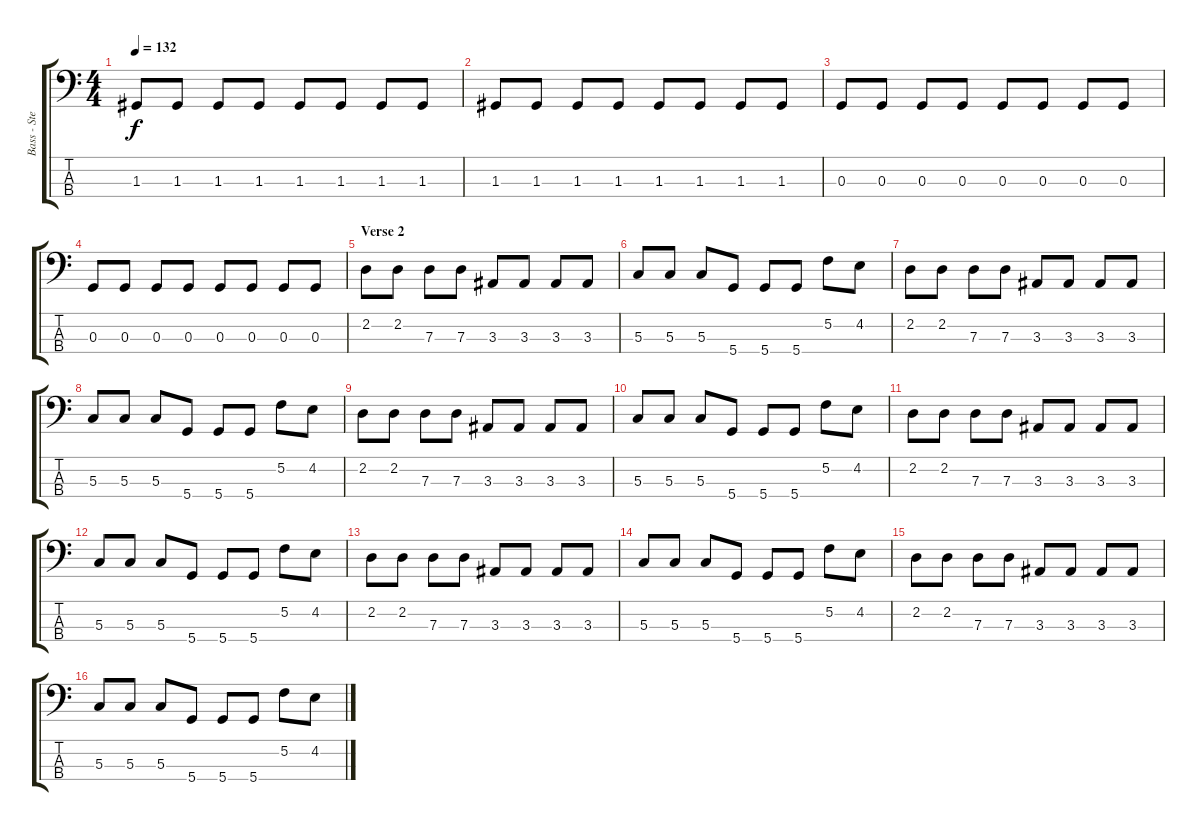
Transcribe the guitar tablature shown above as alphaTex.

\track ("Bass - Steve Dawson" "Bass - Ste") {instrument electricbassfinger}
\staff {score tabs}
\tuning (F2 C2 G1 D1) {hide}
\ts (4 4)
\tempo 132
\clef f4
\ks c
1.3.8{dy f} 1.3.8 1.3.8 1.3.8 1.3.8 1.3.8 1.3.8 1.3.8 |
1.3.8 1.3.8 1.3.8 1.3.8 1.3.8 1.3.8 1.3.8 1.3.8 |
0.3.8 0.3.8 0.3.8 0.3.8 0.3.8 0.3.8 0.3.8 0.3.8 |
0.3.8 0.3.8 0.3.8 0.3.8 0.3.8 0.3.8 0.3.8 0.3.8 |
\section ("" "Verse 2")
2.2.8 2.2.8 7.3.8 7.3.8 3.3.8 3.3.8 3.3.8 3.3.8 |
5.3.8 5.3.8 5.3.8 5.4.8 5.4.8 5.4.8 5.2.8 4.2.8 |
2.2.8 2.2.8 7.3.8 7.3.8 3.3.8 3.3.8 3.3.8 3.3.8 |
5.3.8 5.3.8 5.3.8 5.4.8 5.4.8 5.4.8 5.2.8 4.2.8 |
2.2.8 2.2.8 7.3.8 7.3.8 3.3.8 3.3.8 3.3.8 3.3.8 |
5.3.8 5.3.8 5.3.8 5.4.8 5.4.8 5.4.8 5.2.8 4.2.8 |
2.2.8 2.2.8 7.3.8 7.3.8 3.3.8 3.3.8 3.3.8 3.3.8 |
5.3.8 5.3.8 5.3.8 5.4.8 5.4.8 5.4.8 5.2.8 4.2.8 |
2.2.8 2.2.8 7.3.8 7.3.8 3.3.8 3.3.8 3.3.8 3.3.8 |
5.3.8 5.3.8 5.3.8 5.4.8 5.4.8 5.4.8 5.2.8 4.2.8 |
2.2.8 2.2.8 7.3.8 7.3.8 3.3.8 3.3.8 3.3.8 3.3.8 |
5.3.8 5.3.8 5.3.8 5.4.8 5.4.8 5.4.8 5.2.8 4.2.8
